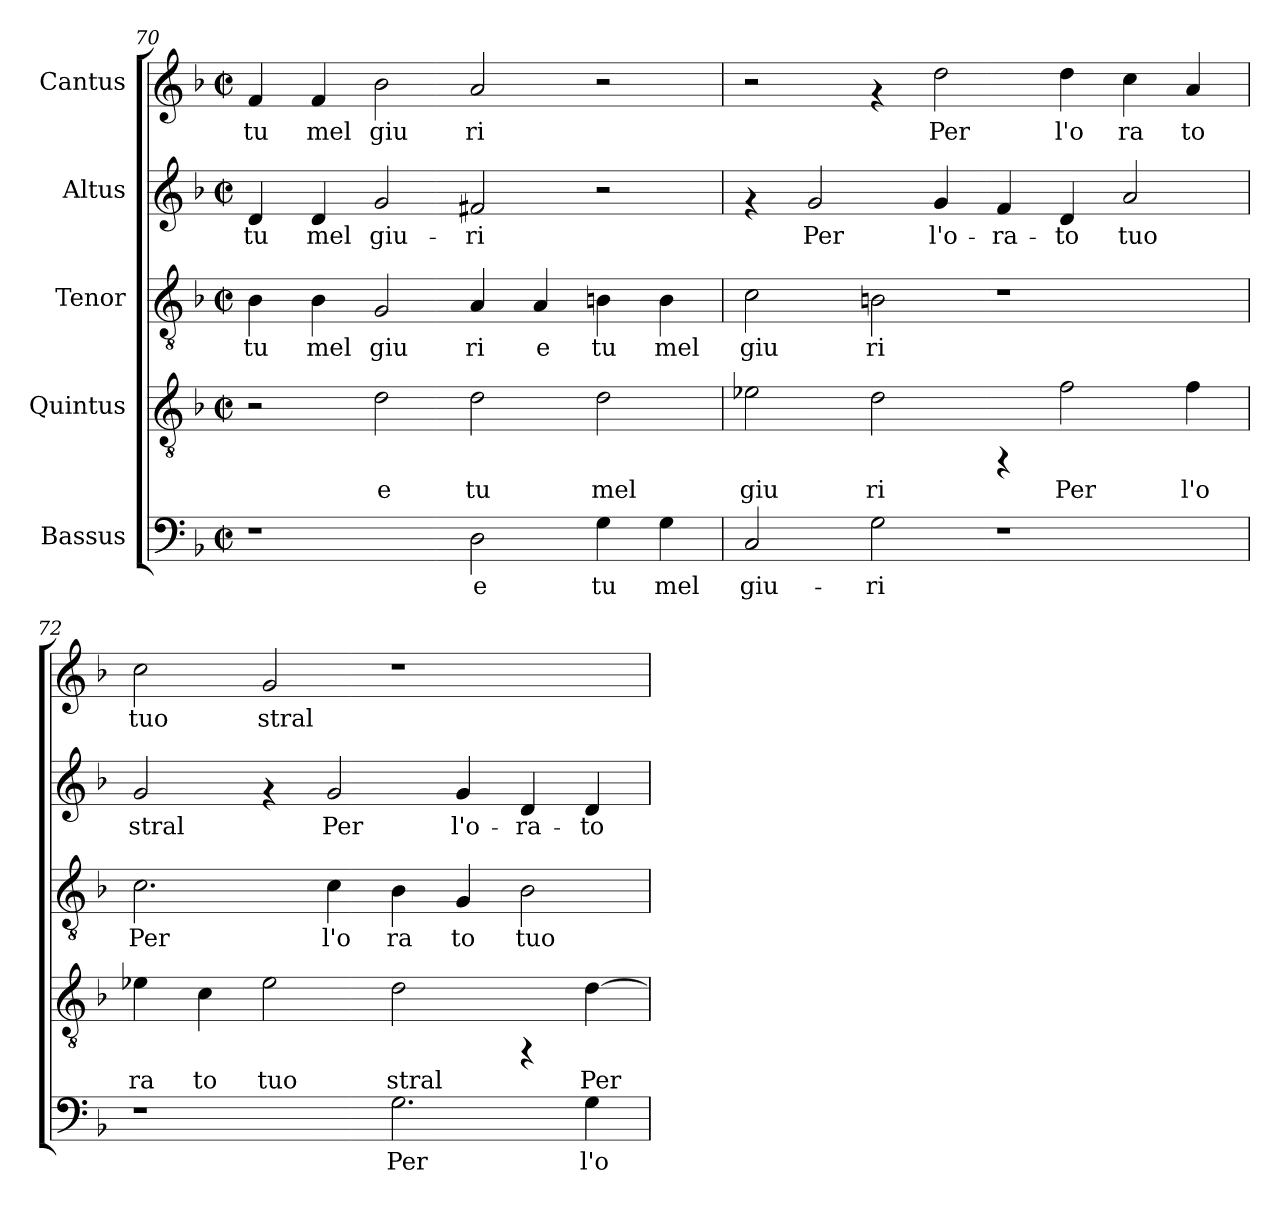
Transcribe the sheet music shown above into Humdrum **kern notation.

**kern	**text	**kern	**text	**kern	**text	**kern	**text	**kern	**text
*part5	*part5	*part4	*part4	*part3	*part3	*part2	*part2	*part1	*part1
*staff5	*staff5	*staff4	*staff4	*staff3	*staff3	*staff2	*staff2	*staff1	*staff1
*I"Bassus	*	*I"Quintus	*	*I"Tenor	*	*I"Altus	*	*I"Cantus	*
*clefF4	*	*clefGv2	*	*clefGv2	*	*clefG2	*	*clefG2	*
*k[b-]	*	*k[b-]	*	*k[b-]	*	*k[b-]	*	*k[b-]	*
*F:	*	*F:	*	*F:	*	*F:	*	*F:	*
*M2/2	*	*M2/2	*	*M2/2	*	*M2/2	*	*M2/2	*
*met(c|)	*	*met(c|)	*	*met(c|)	*	*met(c|)	*	*met(c|)	*
=70	=70	=70	=70	=70	=70	=70	=70	=70	=70
!	!	!	!	!	!LO:LY:b:cj	!	!LO:LY:b:cj	!	!LO:LY:b:cj
1r	.	2r	.	4B-\	tu	4d/	tu	4f/	tu
!	!	!	!	!	!LO:LY:b:cj	!	!LO:LY:b:cj	!	!LO:LY:b:cj
.	.	.	.	4B-\	mel	4d/	mel	4f/	mel
!	!	!	!LO:LY:b:cj	!	!LO:LY:b:cj	!	!LO:LY:b:cj	!	!LO:LY:b:cj
.	.	2d\	e	2G/	giu	2g/	giu-	2b-\	giu
!	!LO:LY:b:cj	!	!LO:LY:b:cj	!	!LO:LY:b:cj	!	!LO:LY:b:cj	!	!LO:LY:b:cj
2D\	e	2d\	tu	4A/	ri	2f#X/	-ri	2a/	ri
!	!	!	!	!	!LO:LY:b:cj	!	!	!	!
.	.	.	.	4A/	e	.	.	.	.
!	!LO:LY:b:cj	!	!LO:LY:b:cj	!	!LO:LY:b:cj	!	!	!	!
4G\	tu	2d\	mel	4Bn\	tu	2r	.	2r	.
!	!LO:LY:b:cj	!	!	!	!LO:LY:b:cj	!	!	!	!
4G\	mel	.	.	4B\	mel	.	.	.	.
=71	=71	=71	=71	=71	=71	=71	=71	=71	=71
!	!LO:LY:b:cj	!	!LO:LY:b:cj	!	!LO:LY:b:cj	!	!	!	!
2C/	giu-	2e-X\	giu	2c\	giu	4rf	.	2r	.
!	!	!	!	!	!	!	!LO:LY:b:cj	!	!
.	.	.	.	.	.	2g/	Per	.	.
!	!LO:LY:b:cj	!	!LO:LY:b:cj	!	!LO:LY:b:cj	!	!	!	!
2G\	-ri	2d\	ri	2Bn\	ri	.	.	4rf	.
!	!	!	!	!	!	!	!LO:LY:b:cj	!	!LO:LY:b:cj
.	.	.	.	.	.	4g/	l'o-	2dd\	Per
!	!	!	!	!	!	!	!LO:LY:b:cj	!	!
1r	.	4rFF	.	1r	.	4f/	-ra-	.	.
!	!	!	!LO:LY:b:cj	!	!	!	!LO:LY:b:cj	!	!LO:LY:b:cj
.	.	2f\	Per	.	.	4d/	-to	4dd\	l'o
!	!	!	!	!	!	!	!LO:LY:b:cj	!	!LO:LY:b:cj
.	.	.	.	.	.	2a/	tuo	4cc\	ra
!	!	!	!LO:LY:b:cj	!	!	!	!	!	!LO:LY:b:cj
.	.	4f\	l'o	.	.	.	.	4a/	to
=72	=72	=72	=72	=72	=72	=72	=72	=72	=72
!	!	!	!LO:LY:b:cj	!	!LO:LY:b:cj	!	!LO:LY:b:cj	!	!LO:LY:b:cj
1r	.	4e-X\	ra	2.c\	Per	2g/	stral	2cc\	tuo
!	!	!	!LO:LY:b:cj	!	!	!	!	!	!
.	.	4c\	to	.	.	.	.	.	.
!	!	!	!LO:LY:b:cj	!	!	!	!	!	!LO:LY:b:cj
.	.	2e-\	tuo	.	.	4rf	.	2g/	stral
!	!	!	!	!	!LO:LY:b:cj	!	!LO:LY:b:cj	!	!
.	.	.	.	4c\	l'o	2g/	Per	.	.
!	!LO:LY:b:cj	!	!LO:LY:b:cj	!	!LO:LY:b:cj	!	!	!	!
2.G\	Per	2d\	stral	4B-\	ra	.	.	1r	.
!	!	!	!	!	!LO:LY:b:cj	!	!LO:LY:b:cj	!	!
.	.	.	.	4G/	to	4g/	l'o-	.	.
!	!	!	!	!	!LO:LY:b:cj	!	!LO:LY:b:cj	!	!
.	.	4rFF	.	2B-\	tuo	4d/	-ra-	.	.
!	!LO:LY:b:cj	!	!LO:LY:b:cj	!	!	!	!LO:LY:b:cj	!	!
4G\	l'o-	[<4d\	Per	.	.	4d/	-to	.	.
=	=	=	=	=	=	=	=	=	=
*-	*-	*-	*-	*-	*-	*-	*-	*-	*-
